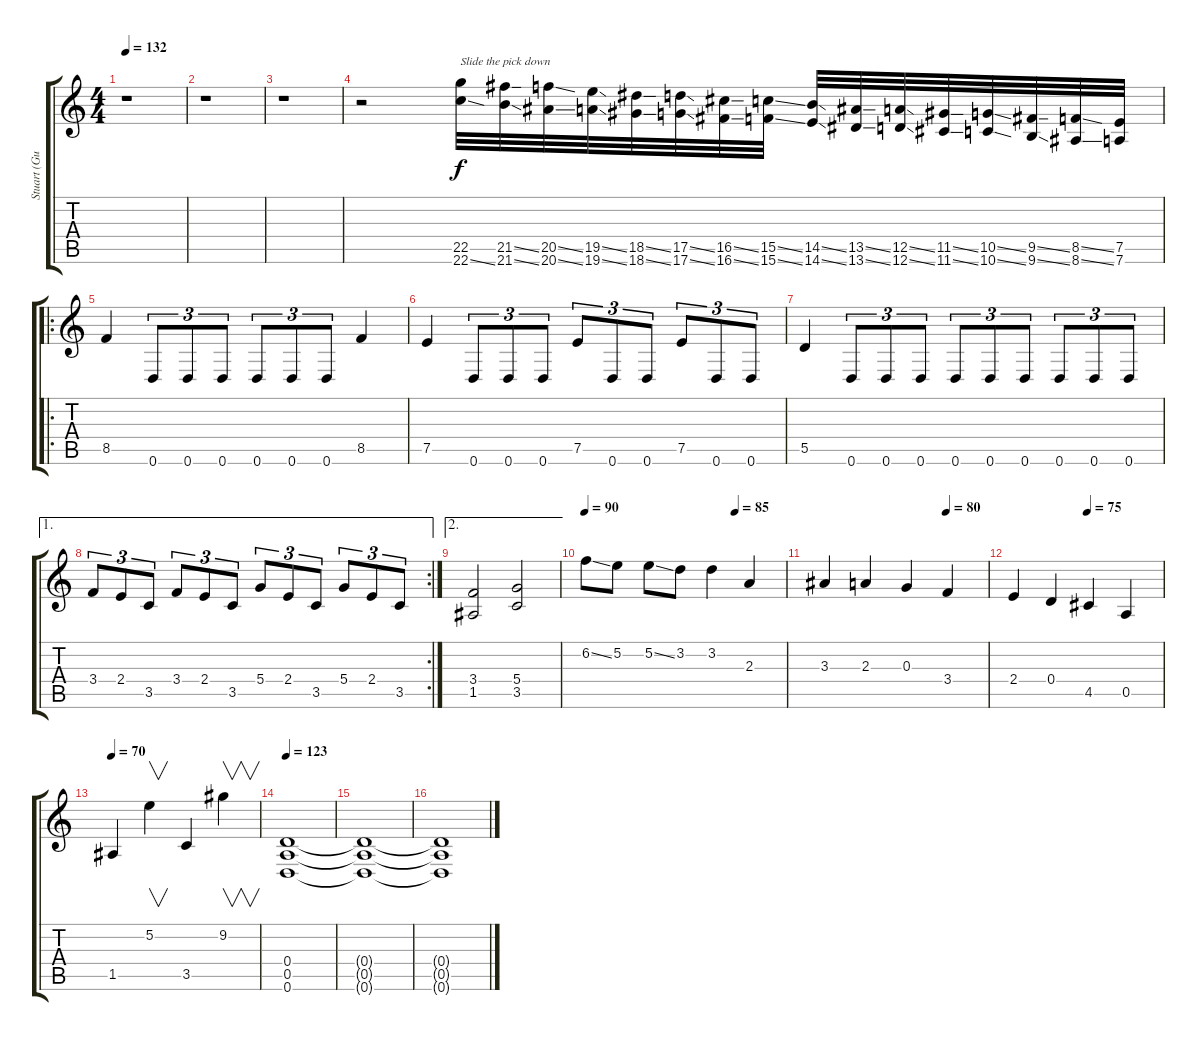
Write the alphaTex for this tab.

\track ("Stuart (Guitar)" "Stuart (Gu") {instrument distortionguitar}
\staff {score tabs}
\tuning (E4 B3 G3 D3 A2 D2) {hide}
\ts (4 4)
\tempo 132
\clef g2
\ks c
r.1{dy mp} |
r.1 |
r.1 |
r.2 (22.5 22.6{ss}).32{txt "Slide the pick down" dy f} (21.5{ss} 21.6{ss}).32 (20.5{ss} 20.6{ss}).32 (19.5{ss} 19.6{ss}).32 (18.5{ss} 18.6{ss}).32 (17.5{ss} 17.6{ss}).32 (16.5{ss} 16.6{ss}).32 (15.5{ss} 15.6{ss}).32 (14.5{ss} 14.6{ss}).32 (13.5{ss} 13.6{ss}).32 (12.5{ss} 12.6{ss}).32 (11.5{ss} 11.6{ss}).32 (10.5{ss} 10.6{ss}).32 (9.5{ss} 9.6{ss}).32 (8.5{ss} 8.6{ss}).32 (7.5 7.6).32 |
\ro
8.5.4 0.6.8{tu (3 2)} 0.6.8{tu (3 2)} 0.6.8{tu (3 2)} 0.6.8{tu (3 2)} 0.6.8{tu (3 2)} 0.6.8{tu (3 2)} 8.5.4 |
7.5.4 0.6.8{tu (3 2)} 0.6.8{tu (3 2)} 0.6.8{tu (3 2)} 7.5.8{tu (3 2)} 0.6.8{tu (3 2)} 0.6.8{tu (3 2)} 7.5.8{tu (3 2)} 0.6.8{tu (3 2)} 0.6.8{tu (3 2)} |
5.5.4 0.6.8{tu (3 2)} 0.6.8{tu (3 2)} 0.6.8{tu (3 2)} 0.6.8{tu (3 2)} 0.6.8{tu (3 2)} 0.6.8{tu (3 2)} 0.6.8{tu (3 2)} 0.6.8{tu (3 2)} 0.6.8{tu (3 2)} |
\ae 1
\rc 2
3.4.8{tu (3 2)} 2.4.8{tu (3 2)} 3.5.8{tu (3 2)} 3.4.8{tu (3 2)} 2.4.8{tu (3 2)} 3.5.8{tu (3 2)} 5.4.8{tu (3 2)} 2.4.8{tu (3 2)} 3.5.8{tu (3 2)} 5.4.8{tu (3 2)} 2.4.8{tu (3 2)} 3.5.8{tu (3 2)} |
\ae 2
(3.4 1.5).2 (5.4 3.5).2 |
\tempo 90
\tempo (85 0.75)
6.2{ss}.8 5.2.8 5.2{ss}.8 3.2.8 3.2.4 2.3.4 |
\tempo (80 0.75)
3.3.4 2.3.4 0.3.4 3.4.4 |
\tempo (75 0.5)
2.4.4 0.4.4 4.5.4 0.5.4 |
\tempo 70
1.5.4 5.2.4{v instrument guitarharmonics} 3.5.4{instrument distortionguitar} 9.2.4{v instrument guitarharmonics} |
\tempo 123
(0.4 0.5 0.6).1{instrument distortionguitar} |
(0.4{t} 0.5{t} 0.6{t}).1 |
(0.4{t} 0.5{t} 0.6{t}).1
